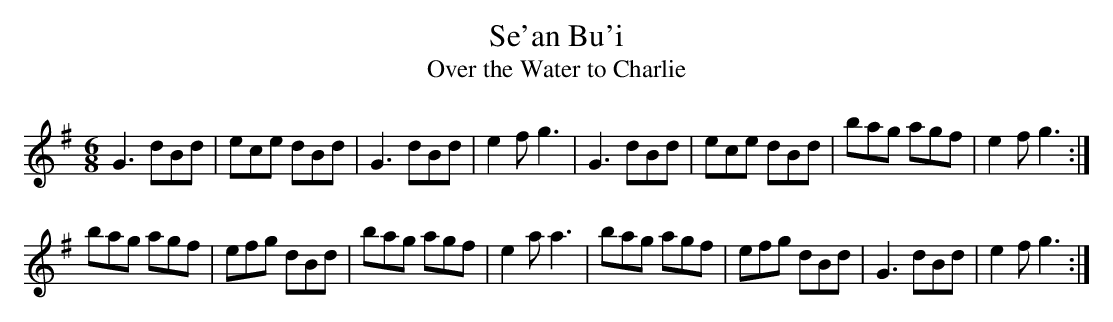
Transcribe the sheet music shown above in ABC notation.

X:1
T:Se'an Bu'i
T:Over the Water to Charlie
M:6/8
K:G
G3 dBd|ece dBd|G3 dBd|e2f g3|G3 dBd|ece dBd|bag agf|e2f g3:|
bag agf|efg dBd|bag agf|e2a a3|bag agf|efg dBd|G3 dBd|e2f g3:|
